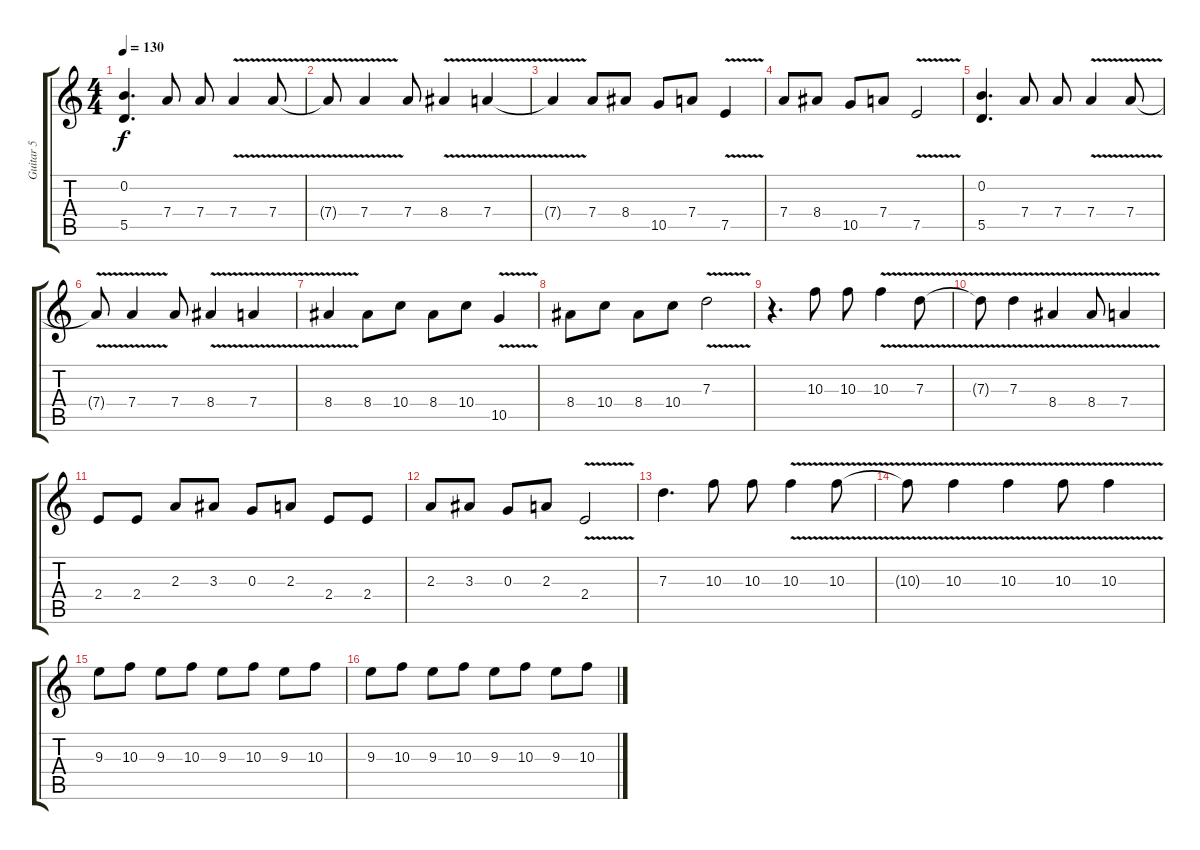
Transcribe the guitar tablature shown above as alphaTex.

\track ("Guitar 5" "Guitar 5") {instrument electricguitarclean}
\staff {score tabs}
\tuning (E4 B3 G3 D3 A2 E2) {hide}
\ts (4 4)
\tempo 130
\clef g2
\ks c
(0.2 5.5).4{d dy f} 7.4.8 7.4.8 7.4{v}.4 7.4{v}.8 |
7.4{t}.8 7.4{v}.4 7.4.8 8.4{v}.4 7.4{v}.4 |
7.4{t}.4 7.4.8 8.4.8 10.5.8 7.4.8 7.5{v}.4 |
7.4.8 8.4.8 10.5.8 7.4.8 7.5{v}.2 |
(0.2 5.5).4{d} 7.4.8 7.4.8 7.4{v}.4 7.4{v}.8 |
7.4{t}.8 7.4{v}.4 7.4.8 8.4{v}.4 7.4{v}.4 |
8.4{v}.4 8.4.8 10.4.8 8.4.8 10.4.8 10.5{v}.4 |
8.4.8 10.4.8 8.4.8 10.4.8 7.3{v}.2 |
r.4{d} 10.3.8 10.3.8 10.3{v}.4 7.3{v}.8 |
7.3{t}.8 7.3{v}.4 8.4{v}.4 8.4{v}.8 7.4{v}.4 |
2.4.8 2.4.8 2.3.8 3.3.8 0.3.8 2.3.8 2.4.8 2.4.8 |
2.3.8 3.3.8 0.3.8 2.3.8 2.4{v}.2 |
7.3.4{d} 10.3.8 10.3.8 10.3{v}.4 10.3{v}.8 |
10.3{t}.8 10.3{v}.4 10.3{v}.4 10.3{v}.8 10.3{v}.4 |
9.3.8 10.3.8 9.3.8 10.3.8 9.3.8 10.3.8 9.3.8 10.3.8 |
9.3.8 10.3.8 9.3.8 10.3.8 9.3.8 10.3.8 9.3.8 10.3.8
